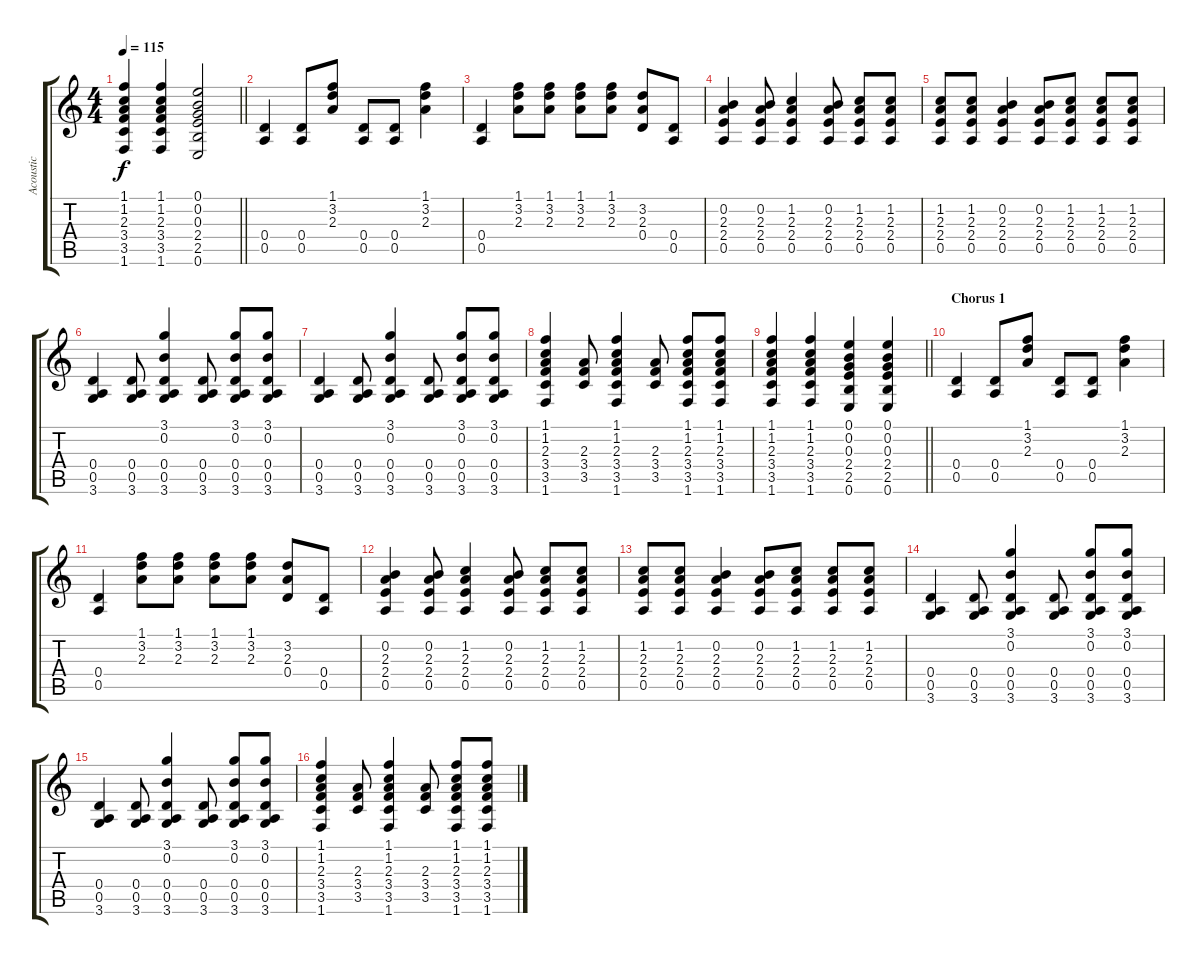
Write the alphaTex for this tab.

\track ("Acoustic" "Acoustic") {instrument acousticguitarsteel}
\staff {score tabs}
\tuning (E4 B3 G3 D3 A2 E2) {hide}
\ts (4 4)
\tempo 115
\clef g2
\barLineRight lightlight
\ks c
(1.1 1.2 2.3 3.4 3.5 1.6).4{dy f} (1.1 1.2 2.3 3.4 3.5 1.6).4 (0.1 0.2 0.3 2.4 2.5 0.6).2 |
(0.4 0.5).4 (0.4 0.5).8 (1.1 3.2 2.3).8 (0.4 0.5).8 (0.4 0.5).8 (1.1 3.2 2.3).4 |
(0.4 0.5).4 (1.1 3.2 2.3).8 (1.1 3.2 2.3).8 (1.1 3.2 2.3).8 (1.1 3.2 2.3).8 (3.2 2.3 0.4).8 (0.4 0.5).8 |
(0.2 2.3 2.4 0.5).4 (0.2 2.3 2.4 0.5).8 (1.2 2.3 2.4 0.5).4 (0.2 2.3 2.4 0.5).8 (1.2 2.3 2.4 0.5).8 (1.2 2.3 2.4 0.5).8 |
(1.2 2.3 2.4 0.5).8 (1.2 2.3 2.4 0.5).8 (0.2 2.3 2.4 0.5).4 (0.2 2.3 2.4 0.5).8 (1.2 2.3 2.4 0.5).8 (1.2 2.3 2.4 0.5).8 (1.2 2.3 2.4 0.5).8 |
(0.4 0.5 3.6).4 (0.4 0.5 3.6).8 (3.1 0.2 0.4 0.5 3.6).4 (0.4 0.5 3.6).8 (3.1 0.2 0.4 0.5 3.6).8 (3.1 0.2 0.4 0.5 3.6).8 |
(0.4 0.5 3.6).4 (0.4 0.5 3.6).8 (3.1 0.2 0.4 0.5 3.6).4 (0.4 0.5 3.6).8 (3.1 0.2 0.4 0.5 3.6).8 (3.1 0.2 0.4 0.5 3.6).8 |
(1.1 1.2 2.3 3.4 3.5 1.6).4 (2.3 3.4 3.5).8 (1.1 1.2 2.3 3.4 3.5 1.6).4 (2.3 3.4 3.5).8 (1.1 1.2 2.3 3.4 3.5 1.6).8 (1.1 1.2 2.3 3.4 3.5 1.6).8 |
\barLineRight lightlight
(1.1 1.2 2.3 3.4 3.5 1.6).4 (1.1 1.2 2.3 3.4 3.5 1.6).4 (0.1 0.2 0.3 2.4 2.5 0.6).4 (0.1 0.2 0.3 2.4 2.5 0.6).4 |
\section ("" "Chorus 1")
(0.4 0.5).4 (0.4 0.5).8 (1.1 3.2 2.3).8 (0.4 0.5).8 (0.4 0.5).8 (1.1 3.2 2.3).4 |
(0.4 0.5).4 (1.1 3.2 2.3).8 (1.1 3.2 2.3).8 (1.1 3.2 2.3).8 (1.1 3.2 2.3).8 (3.2 2.3 0.4).8 (0.4 0.5).8 |
(0.2 2.3 2.4 0.5).4 (0.2 2.3 2.4 0.5).8 (1.2 2.3 2.4 0.5).4 (0.2 2.3 2.4 0.5).8 (1.2 2.3 2.4 0.5).8 (1.2 2.3 2.4 0.5).8 |
(1.2 2.3 2.4 0.5).8 (1.2 2.3 2.4 0.5).8 (0.2 2.3 2.4 0.5).4 (0.2 2.3 2.4 0.5).8 (1.2 2.3 2.4 0.5).8 (1.2 2.3 2.4 0.5).8 (1.2 2.3 2.4 0.5).8 |
(0.4 0.5 3.6).4 (0.4 0.5 3.6).8 (3.1 0.2 0.4 0.5 3.6).4 (0.4 0.5 3.6).8 (3.1 0.2 0.4 0.5 3.6).8 (3.1 0.2 0.4 0.5 3.6).8 |
(0.4 0.5 3.6).4 (0.4 0.5 3.6).8 (3.1 0.2 0.4 0.5 3.6).4 (0.4 0.5 3.6).8 (3.1 0.2 0.4 0.5 3.6).8 (3.1 0.2 0.4 0.5 3.6).8 |
(1.1 1.2 2.3 3.4 3.5 1.6).4 (2.3 3.4 3.5).8 (1.1 1.2 2.3 3.4 3.5 1.6).4 (2.3 3.4 3.5).8 (1.1 1.2 2.3 3.4 3.5 1.6).8 (1.1 1.2 2.3 3.4 3.5 1.6).8
